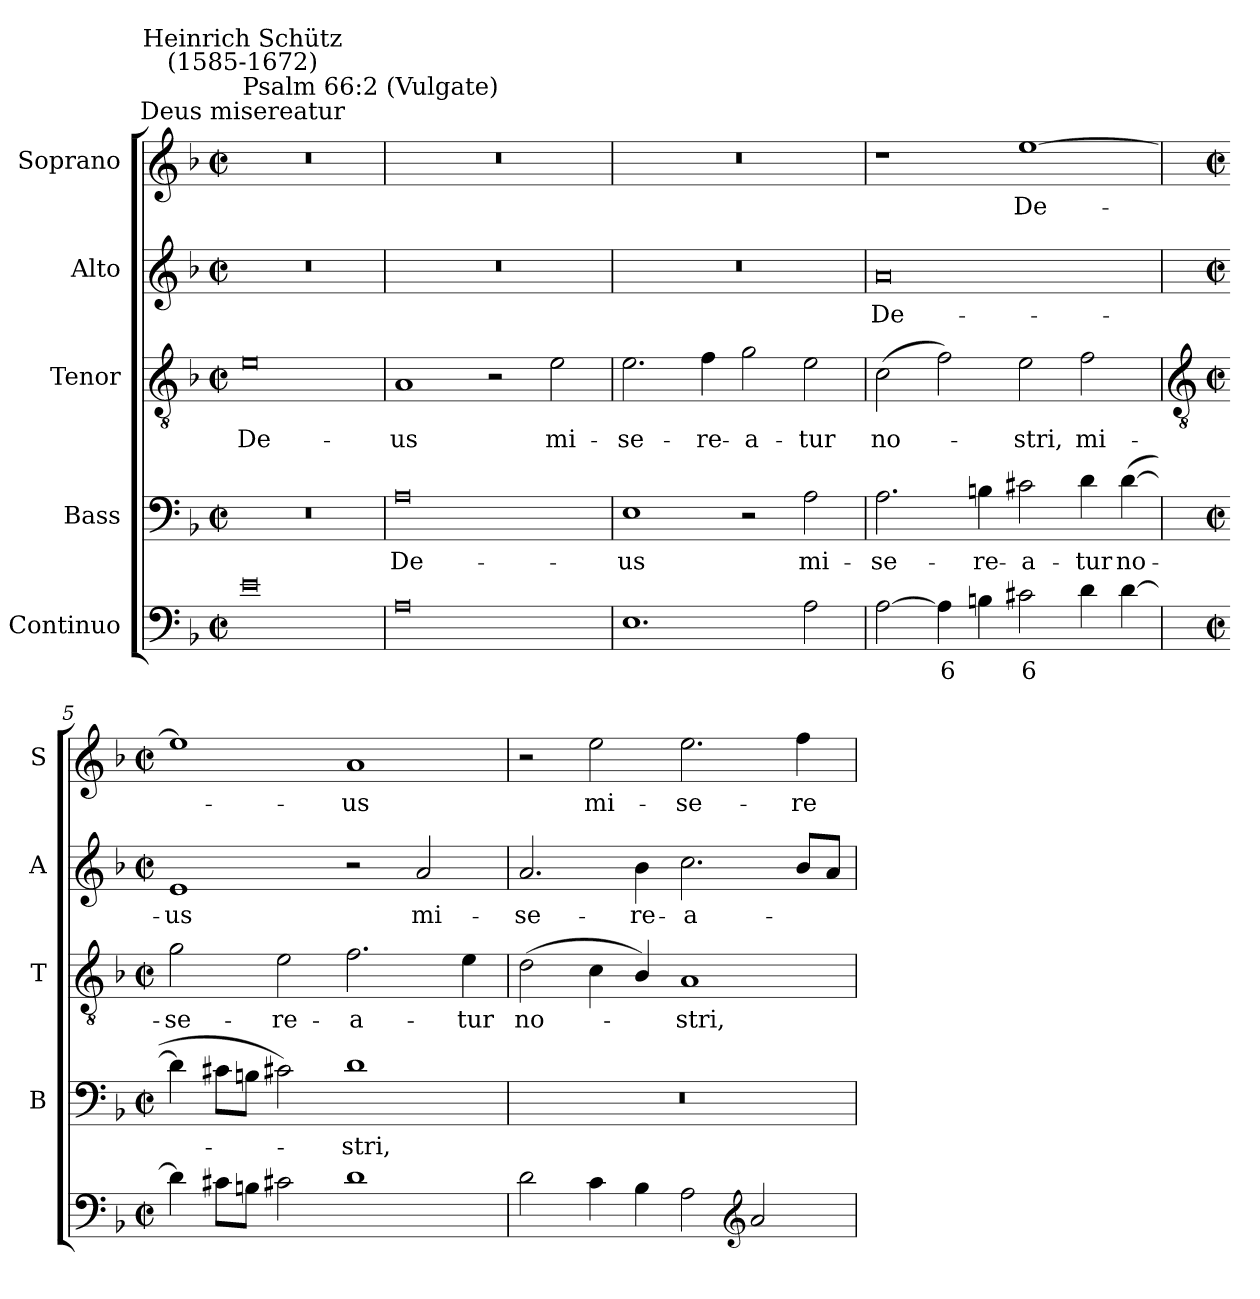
**kern	**text	**kern	**text	**kern	**text	**kern	**text	**kern	**text
*part5	*part5	*part4	*part4	*part3	*part3	*part2	*part2	*part1	*part1
*staff5	*staff5	*staff4	*staff4	*staff3	*staff3	*staff2	*staff2	*staff1	*staff1
*I"Continuo	*	*I"Bass	*	*I"Tenor	*	*I"Alto	*	*I"Soprano	*
*	*	*I'B	*	*I'T	*	*I'A	*	*I'S	*
*clefF4	*	*clefF4	*	*clefGv2	*	*clefG2	*	*clefG2	*
*k[b-]	*	*k[b-]	*	*k[b-]	*	*k[b-]	*	*k[b-]	*
*F:	*	*F:	*	*F:	*	*F:	*	*F:	*
*M4/2	*	*M4/2	*	*M4/2	*	*M4/2	*	*M4/2	*
*met(c|)	*	*met(c|)	*	*met(c|)	*	*met(c|)	*	*met(c|)	*
=1	=1	=1	=1	=1	=1	=1	=1	=1	=1
!	!	!	!	!	!	!	!	!LO:TX:a:cj:t=Deus misereatur	!
!	!	!	!	!	!	!	!	!LO:TX:a:t=Psalm 66&colon;2 (Vulgate)	!
!	!	!	!	!	!	!	!	!LO:TX:a:cj:t=Heinrich Schütz\n(1585-1672)	!
!	!	!	!	!	!LO:LY:b	!	!	!	!
0e	.	0r	.	0e	De-	0r	.	0r	.
=2	=2	=2	=2	=2	=2	=2	=2	=2	=2
!	!	!	!LO:LY:b	!	!LO:LY:b	!	!	!	!
0A	.	0A	De-	1A	-us	0r	.	0r	.
.	.	.	.	2r	.	.	.	.	.
!	!	!	!	!	!LO:LY:b	!	!	!	!
.	.	.	.	2e	mi-	.	.	.	.
=3	=3	=3	=3	=3	=3	=3	=3	=3	=3
!	!	!	!LO:LY:b	!	!LO:LY:b	!	!	!	!
1.E	.	1E	-us	2.e	-se-	0r	.	0r	.
!	!	!	!	!	!LO:LY:b	!	!	!	!
.	.	.	.	4f	-re-	.	.	.	.
!	!	!	!	!	!LO:LY:b	!	!	!	!
.	.	2r	.	2g	-a-	.	.	.	.
!	!	!	!LO:LY:b	!	!LO:LY:b	!	!	!	!
2A	.	2A	mi-	2e	-tur	.	.	.	.
=4	=4	=4	=4	=4	=4	=4	=4	=4	=4
!	!	!	!LO:LY:b	!	!LO:LY:b	!	!LO:LY:b	!	!
[2A	.	2.A	-se-	(>2c	no-	0a	De-	1r	.
!	!LO:LY:b	!	!	!	!	!	!	!	!
4A]	6	.	.	2f)	.	.	.	.	.
!	!	!	!LO:LY:b	!	!	!	!	!	!
4Bn	.	4Bn	-re-	.	.	.	.	.	.
!	!LO:LY:b	!	!LO:LY:b	!	!LO:LY:b	!	!	!	!LO:LY:b
2c#X	6	2c#X	-a-	2e	stri,	.	.	[1ee	De-
!	!	!	!LO:LY:b	!	!LO:LY:b	!	!	!	!
4d	.	4d	-tur	2f	mi-	.	.	.	.
!	!	!	!LO:LY:b	!	!	!	!	!	!
[4d	.	(>[4d	no-	.	.	.	.	.	.
!!LO:LB:g=z
=5	=5	=5	=5	=5	=5	=5	=5	=5	=5
*	*	*	*	*clefGv2	*	*	*	*	*
*M4/2	*	*M4/2	*	*M4/2	*	*M4/2	*	*M4/2	*
*met(c|)	*	*met(c|)	*	*met(c|)	*	*met(c|)	*	*met(c|)	*
!	!	!	!	!	!LO:LY:b	!	!LO:LY:b	!	!
4d]	.	4d]	.	2g	-se-	1e	-us	1ee]	.
8c#XL	.	8c#XL	.	.	.	.	.	.	.
8BnJ	.	8BnJ	.	.	.	.	.	.	.
!	!	!	!	!	!LO:LY:b	!	!	!	!
2c#X	.	2c#X)	.	2e	-re-	.	.	.	.
!	!	!	!LO:LY:b	!	!LO:LY:b	!	!	!	!LO:LY:b
1d	.	1d	stri,	2.f	-a-	2r	.	1a	us
!	!	!	!	!	!	!	!LO:LY:b	!	!
.	.	.	.	.	.	2a	mi-	.	.
!	!	!	!	!	!LO:LY:b	!	!	!	!
.	.	.	.	4e	-tur	.	.	.	.
=6	=6	=6	=6	=6	=6	=6	=6	=6	=6
!	!	!	!	!	!LO:LY:b	!	!LO:LY:b	!	!
2d	.	0r	.	(>2d	no-	2.a	-se-	2r	.
!	!	!	!	!	!	!	!	!	!LO:LY:b
4c	.	.	.	4c	.	.	.	2ee	mi-
!	!	!	!	!	!	!	!LO:LY:b	!	!
4B-	.	.	.	4B-/)	.	4b-	-re-	.	.
!	!	!	!	!	!LO:LY:b	!	!LO:LY:b	!	!LO:LY:b
2A	.	.	.	1A	stri,	2.cc	-a-	2.ee	-se-
*clefG2	*	*	*	*	*	*	*	*	*
2a	.	.	.	.	.	.	.	.	.
!	!	!	!	!	!	!	!	!	!LO:LY:b
.	.	.	.	.	.	8b-L	.	4ff	-re-
.	.	.	.	.	.	8aJ	.	.	.
=	=	=	=	=	=	=	=	=	=
*-	*-	*-	*-	*-	*-	*-	*-	*-	*-
